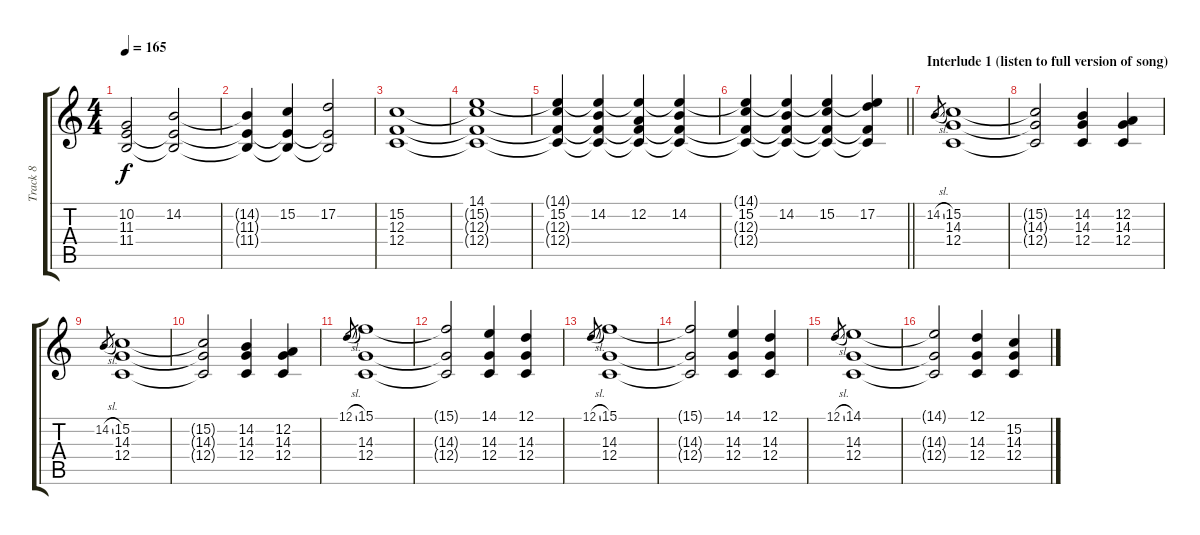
\track ("Track 8" "Track 8") {instrument bagpipe}
\staff {score tabs}
\tuning (D4 A3 F3 C3 G2 C2) {hide}
\ts (4 4)
\tempo 165
\clef g2
\ks c
(10.2 11.3{t} 11.4{t}).2{dy f} (14.2 11.3{t} 11.4{t}).2 |
(14.2{t} 11.3{t} 11.4{t}).4 (15.2 11.3{t} 11.4{t}).4 (17.2 11.3{t} 11.4{t}).2 |
(15.2 12.3 12.4).1 |
(14.1 15.2{t} 12.3{t} 12.4{t}).1 |
(14.1{t} 15.2 12.3{t} 12.4{t}).4 (14.1{t} 14.2 12.3{t} 12.4{t}).4 (14.1{t} 12.2 12.3{t} 12.4{t}).4 (14.1{t} 14.2 12.3{t} 12.4{t}).4 |
\barLineRight lightlight
(14.1{t} 15.2 12.3{t} 12.4{t}).4 (14.1{t} 14.2 12.3{t} 12.4{t}).4 (14.1{t} 15.2 12.3{t} 12.4{t}).4 (14.1{t} 17.2 12.3{t} 12.4{t}).4 |
\section ("" "Interlude 1 (listen to full version of song)")
14.2{sl}.8{gr} (15.2 14.3 12.4).1{volume 13} |
(15.2{t} 14.3{t} 12.4{t}).2 (14.2 14.3 12.4).4 (12.2 14.3 12.4).4 |
14.2{sl}.8{gr} (15.2 14.3 12.4).1 |
(15.2{t} 14.3{t} 12.4{t}).2 (14.2 14.3 12.4).4 (12.2 14.3 12.4).4 |
12.1{sl}.8{gr} (15.1 14.3 12.4).1 |
(15.1{t} 14.3{t} 12.4{t}).2 (14.1 14.3 12.4).4 (12.1 14.3 12.4).4 |
12.1{sl}.8{gr} (15.1 14.3 12.4).1 |
(15.1{t} 14.3{t} 12.4{t}).2 (14.1 14.3 12.4).4 (12.1 14.3 12.4).4 |
12.1{sl}.8{gr} (14.1 14.3 12.4).1 |
(14.1{t} 14.3{t} 12.4{t}).2 (12.1 14.3 12.4).4 (15.2 14.3 12.4).4
